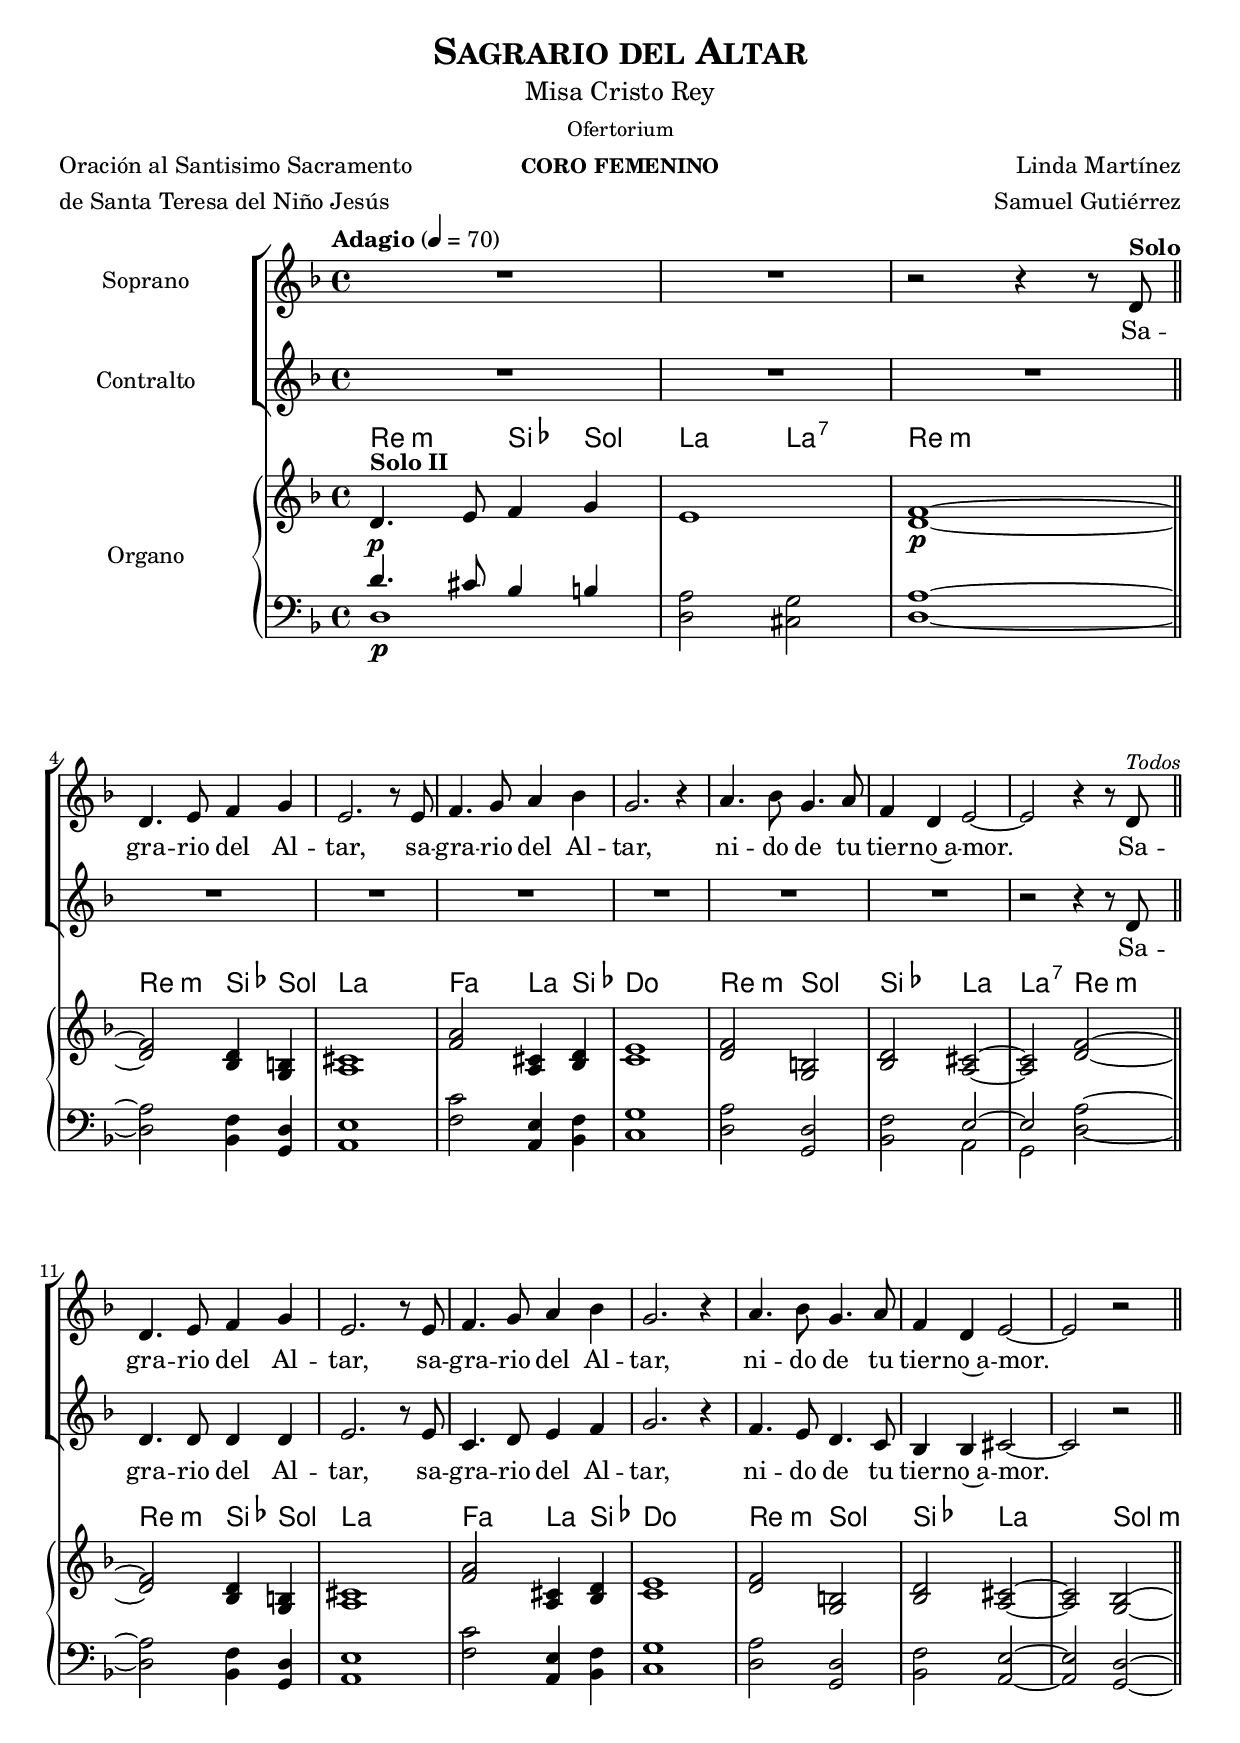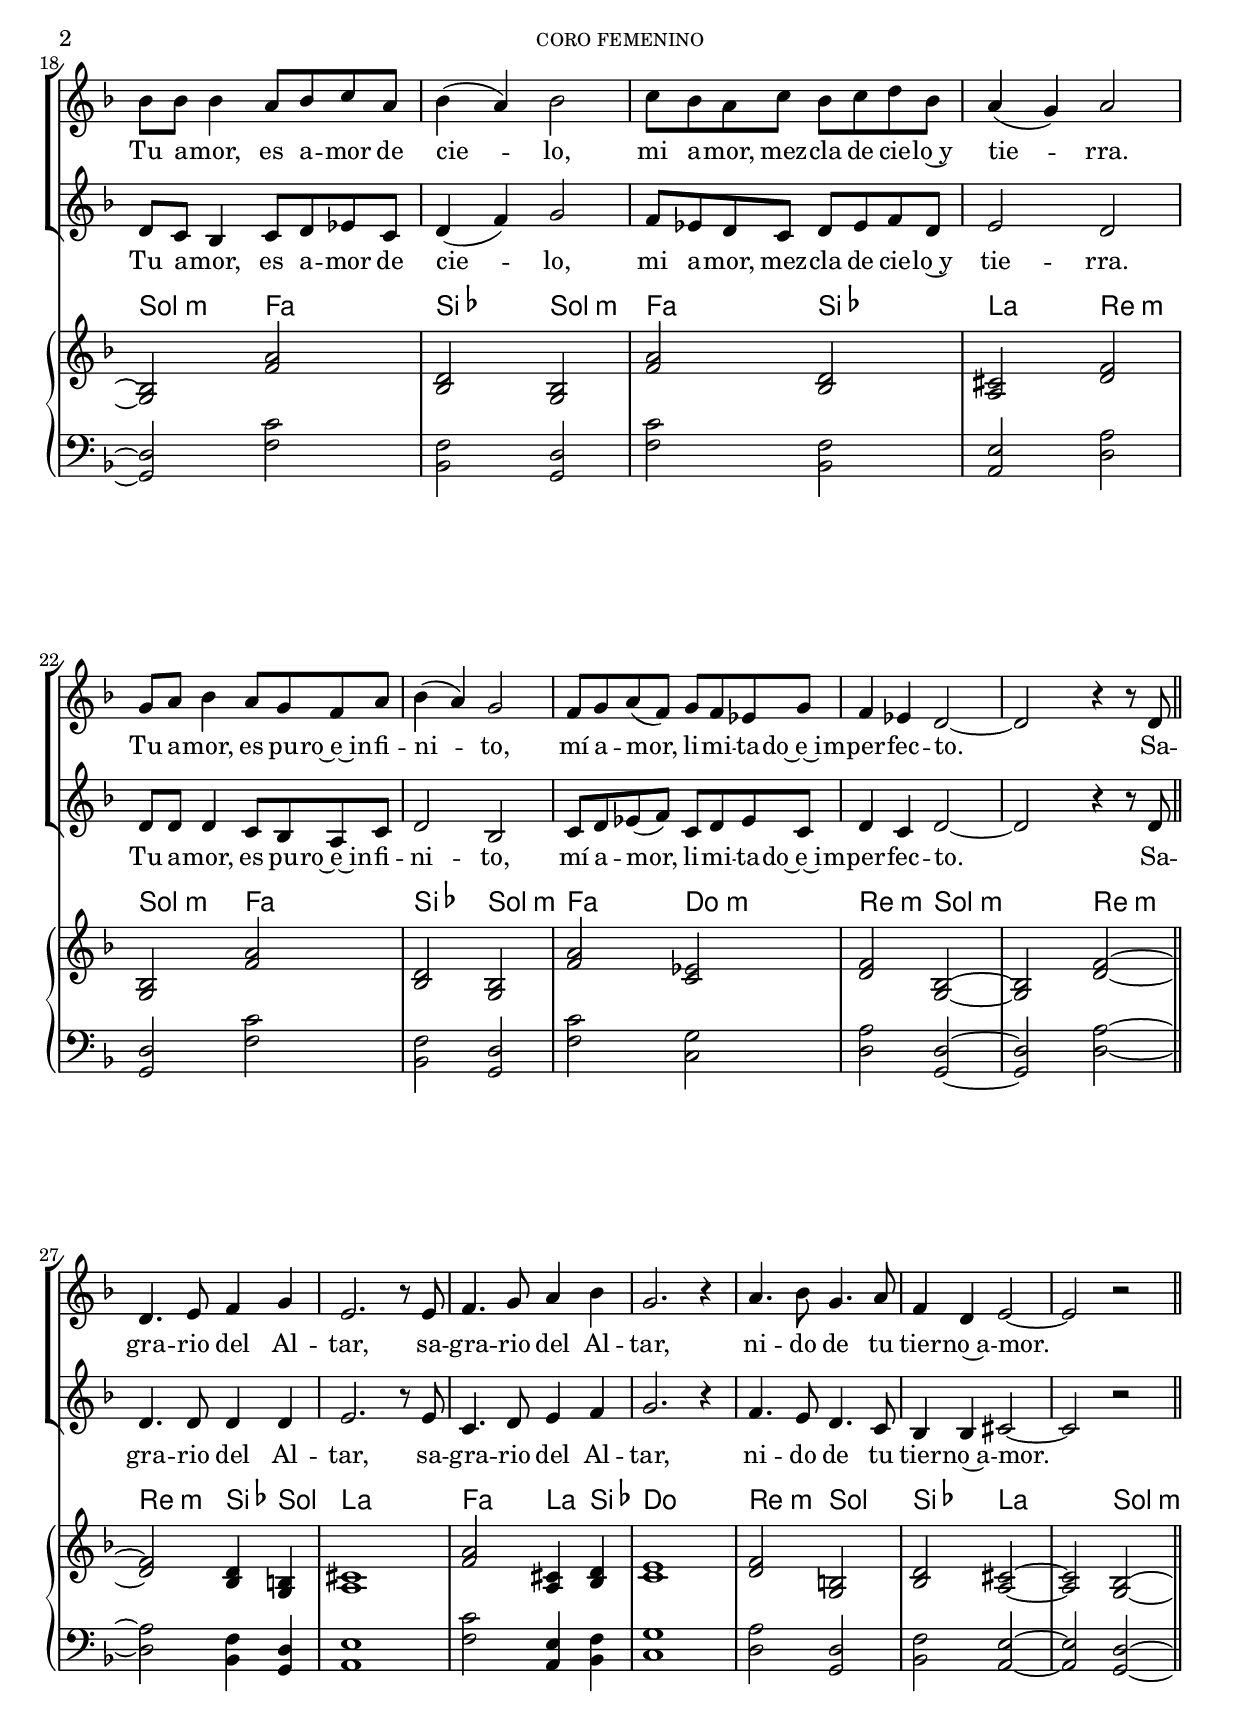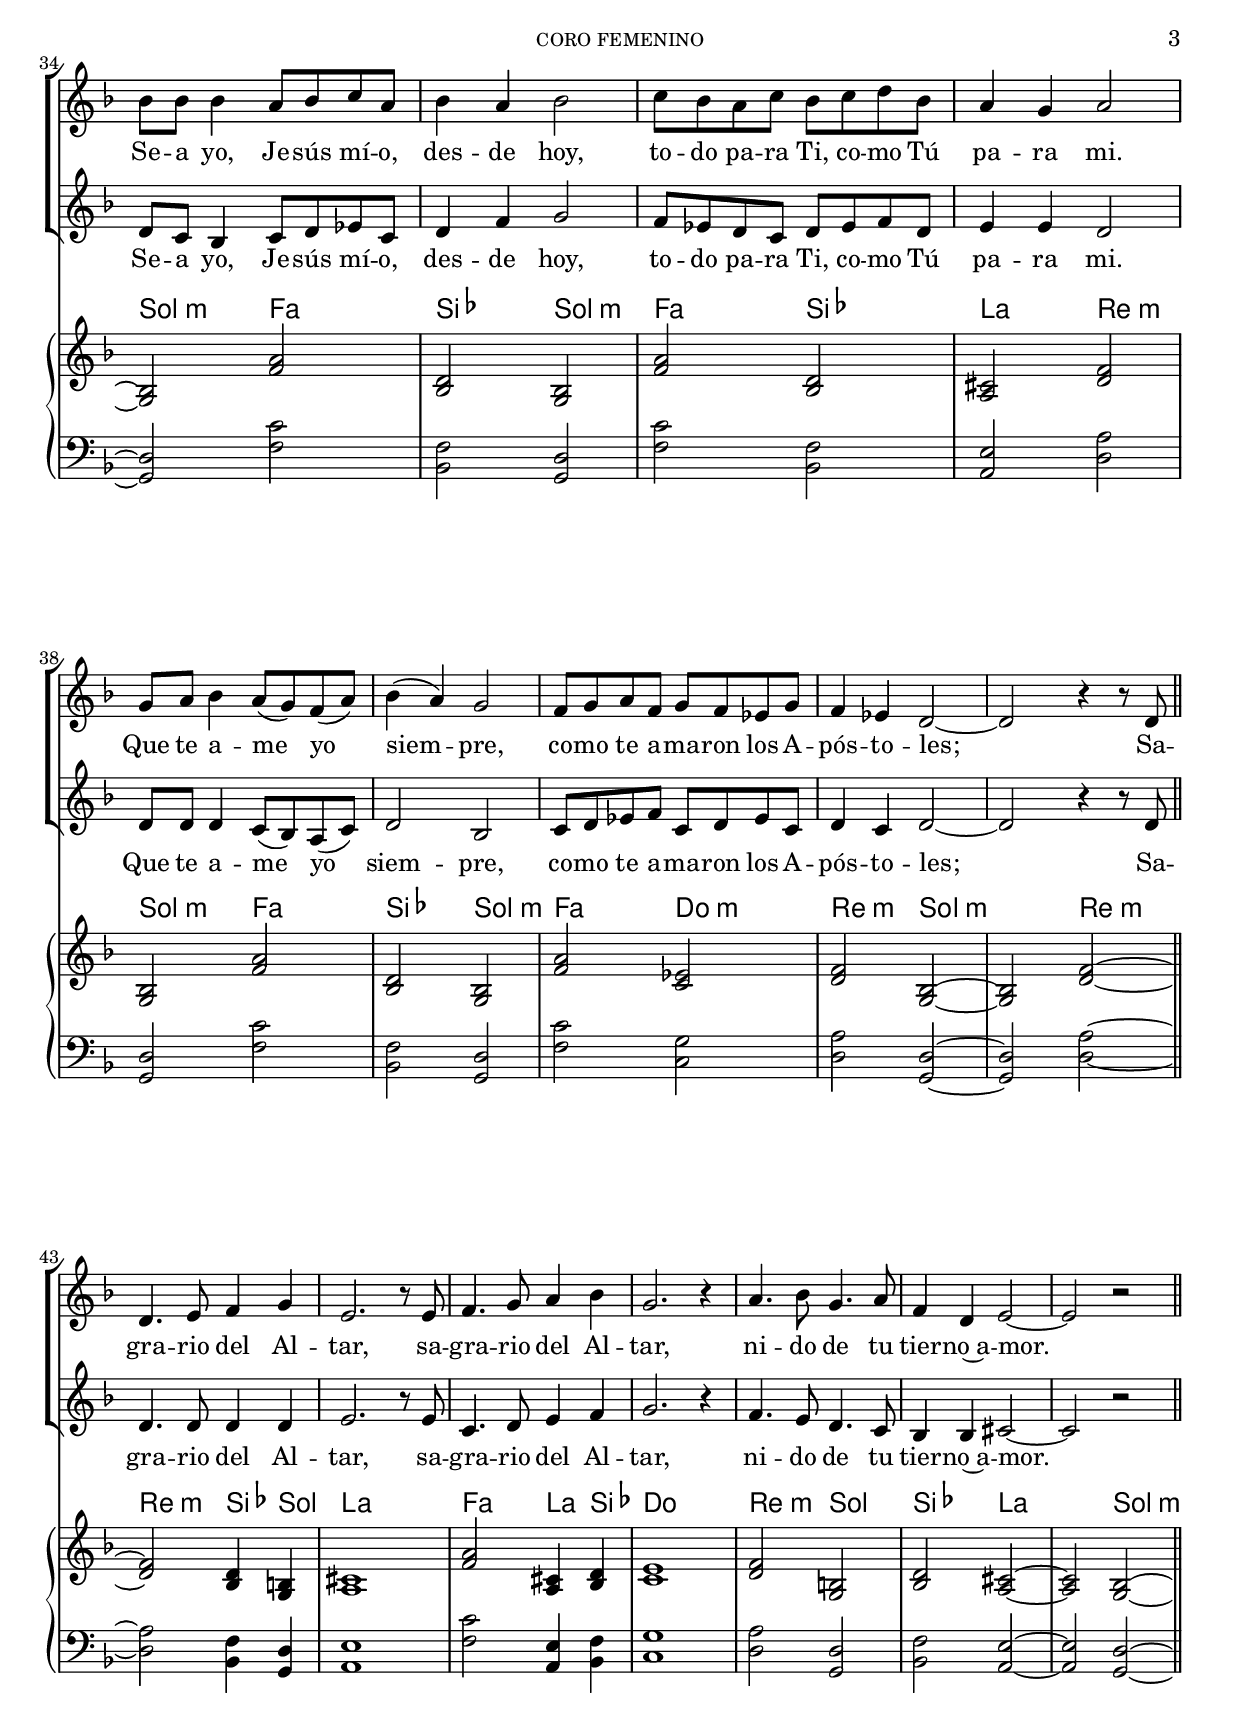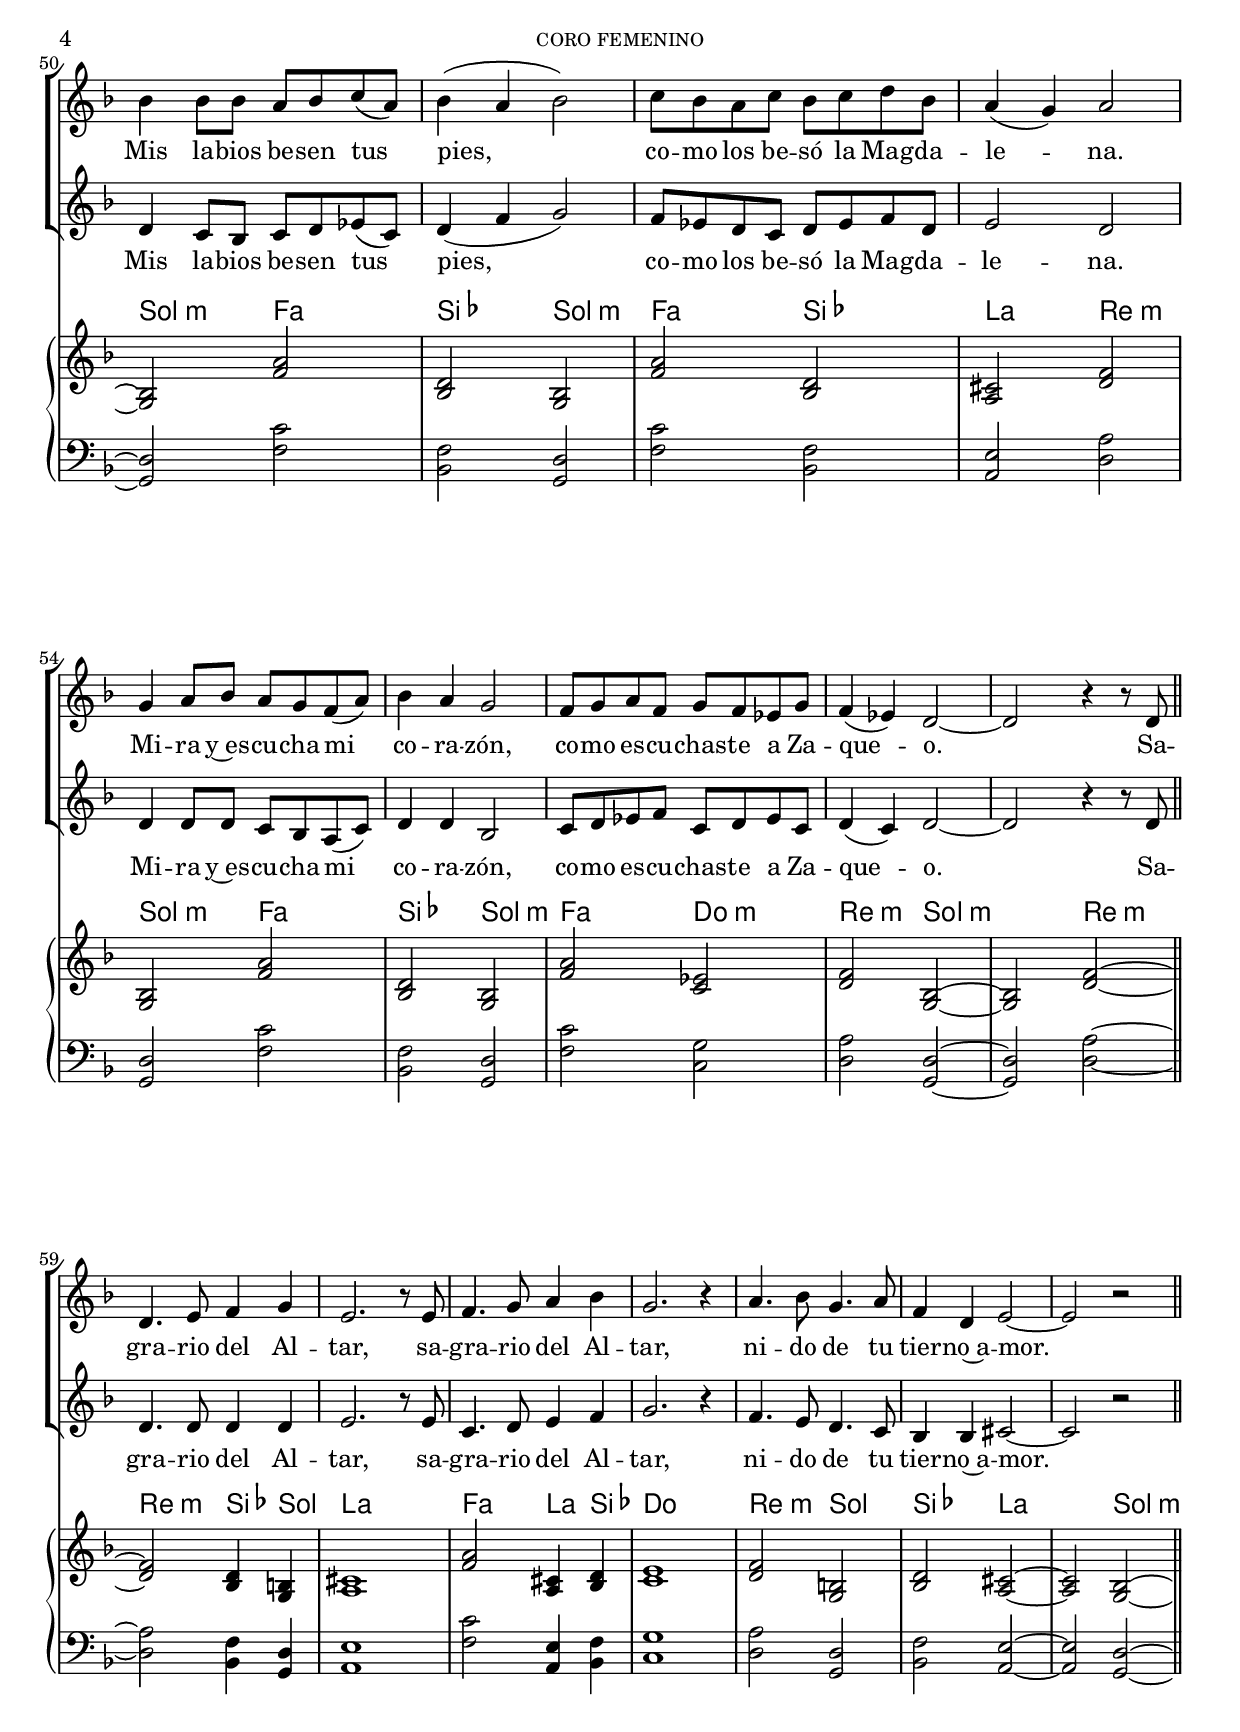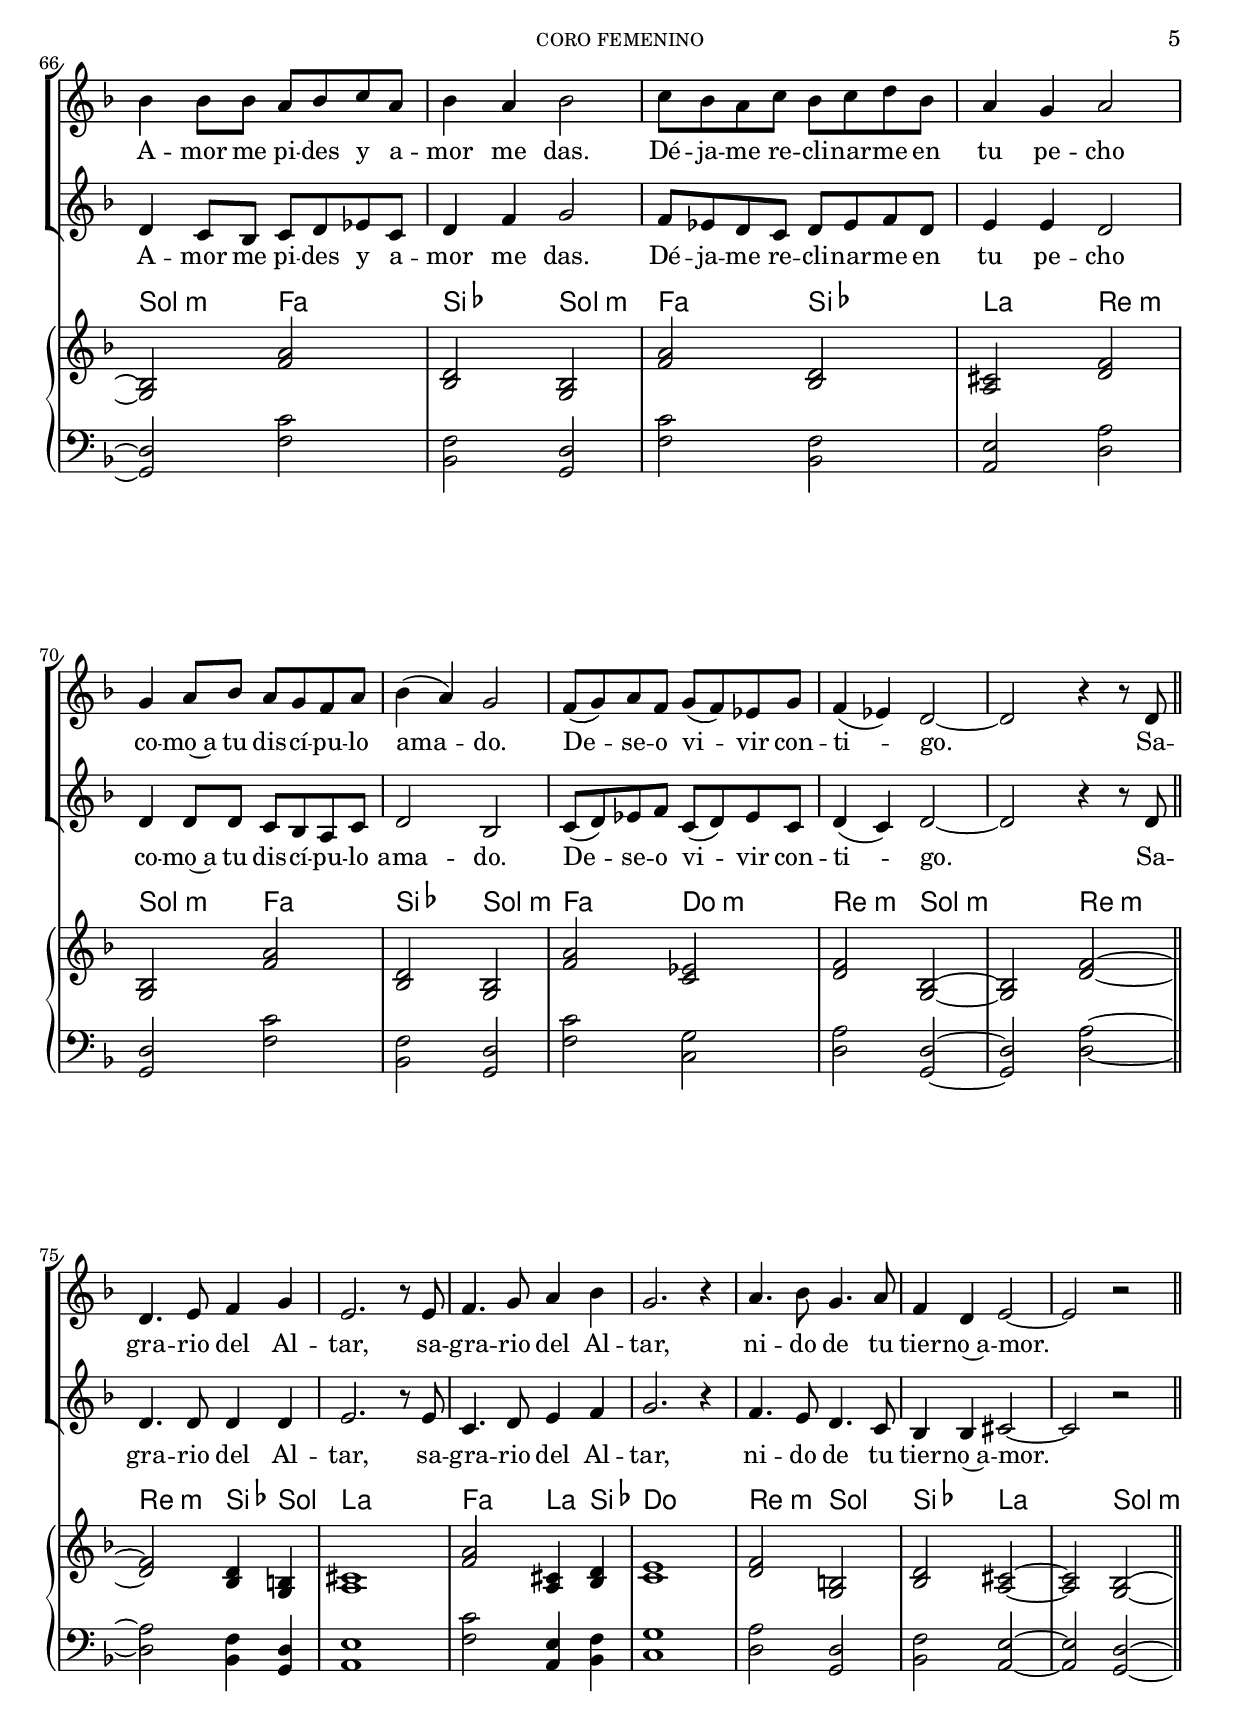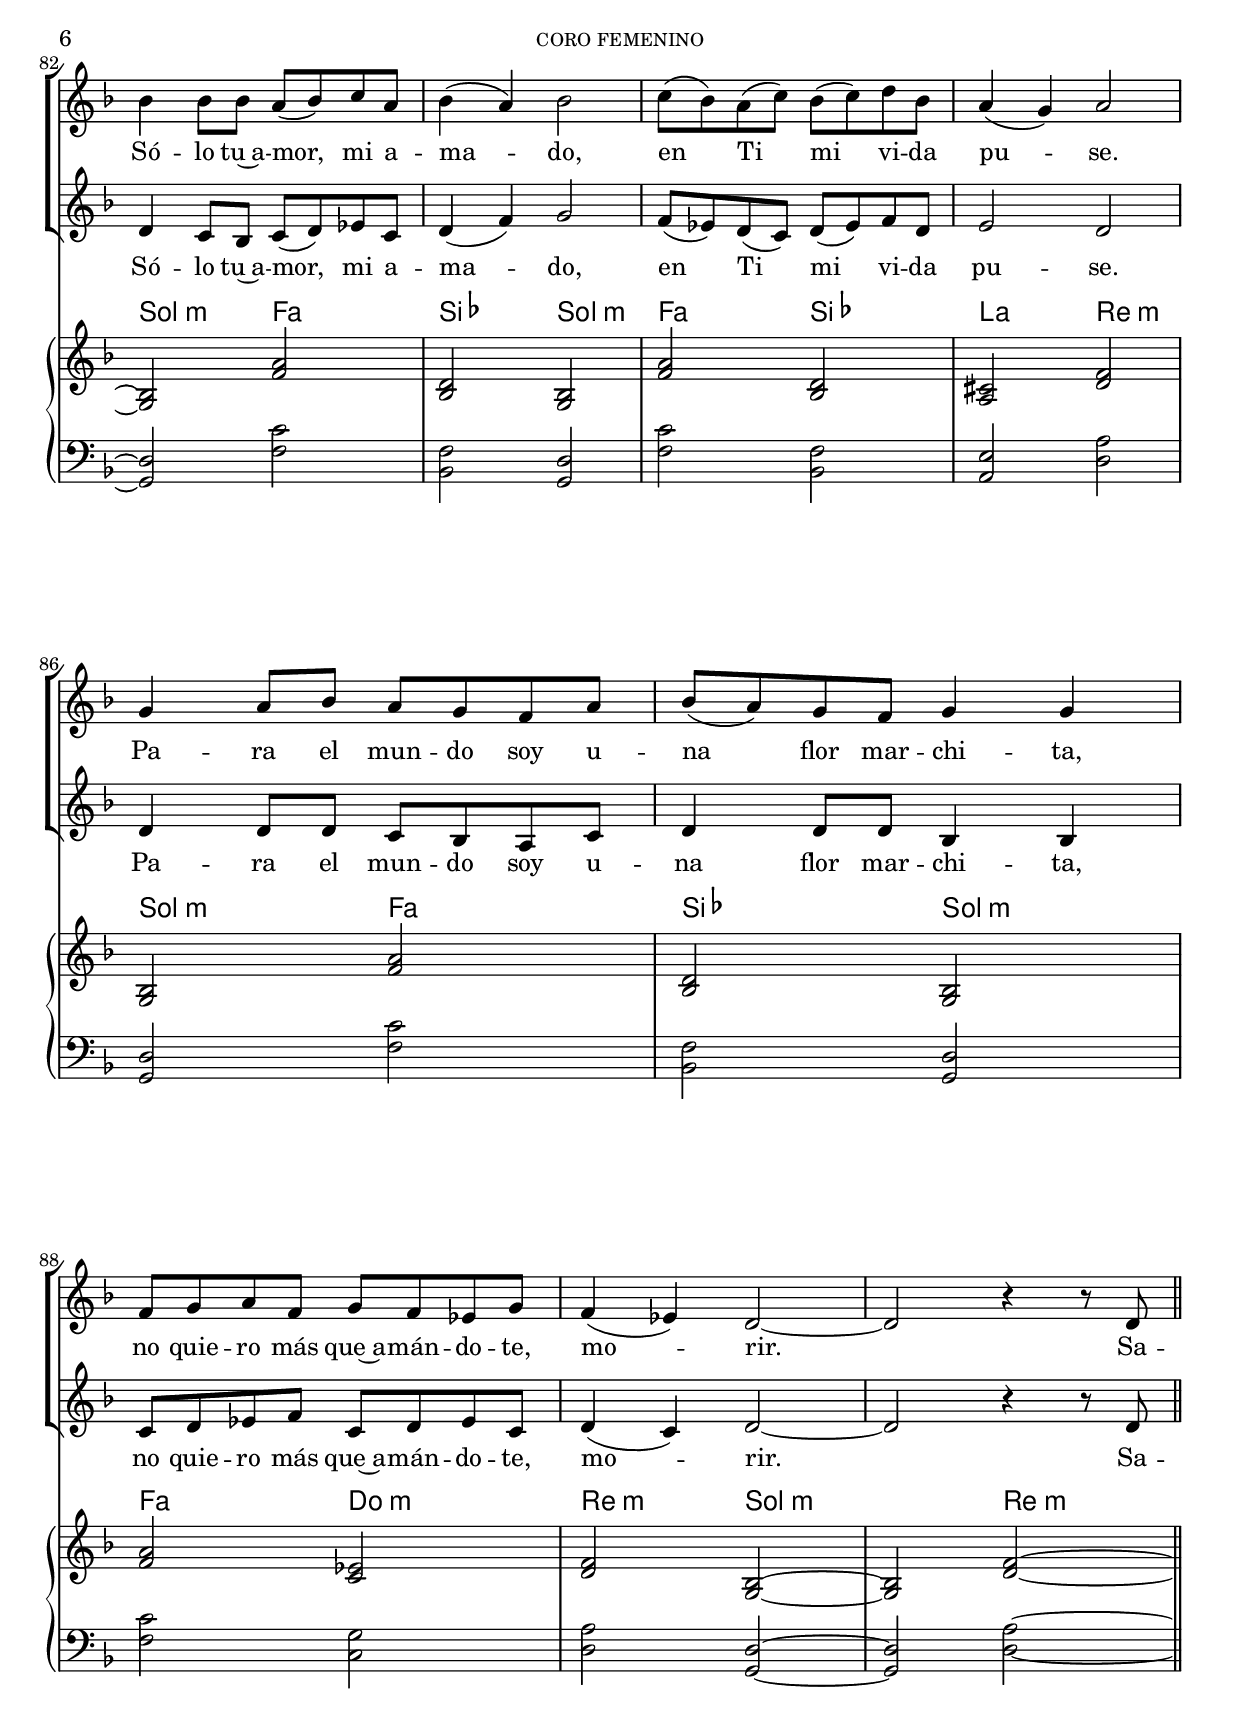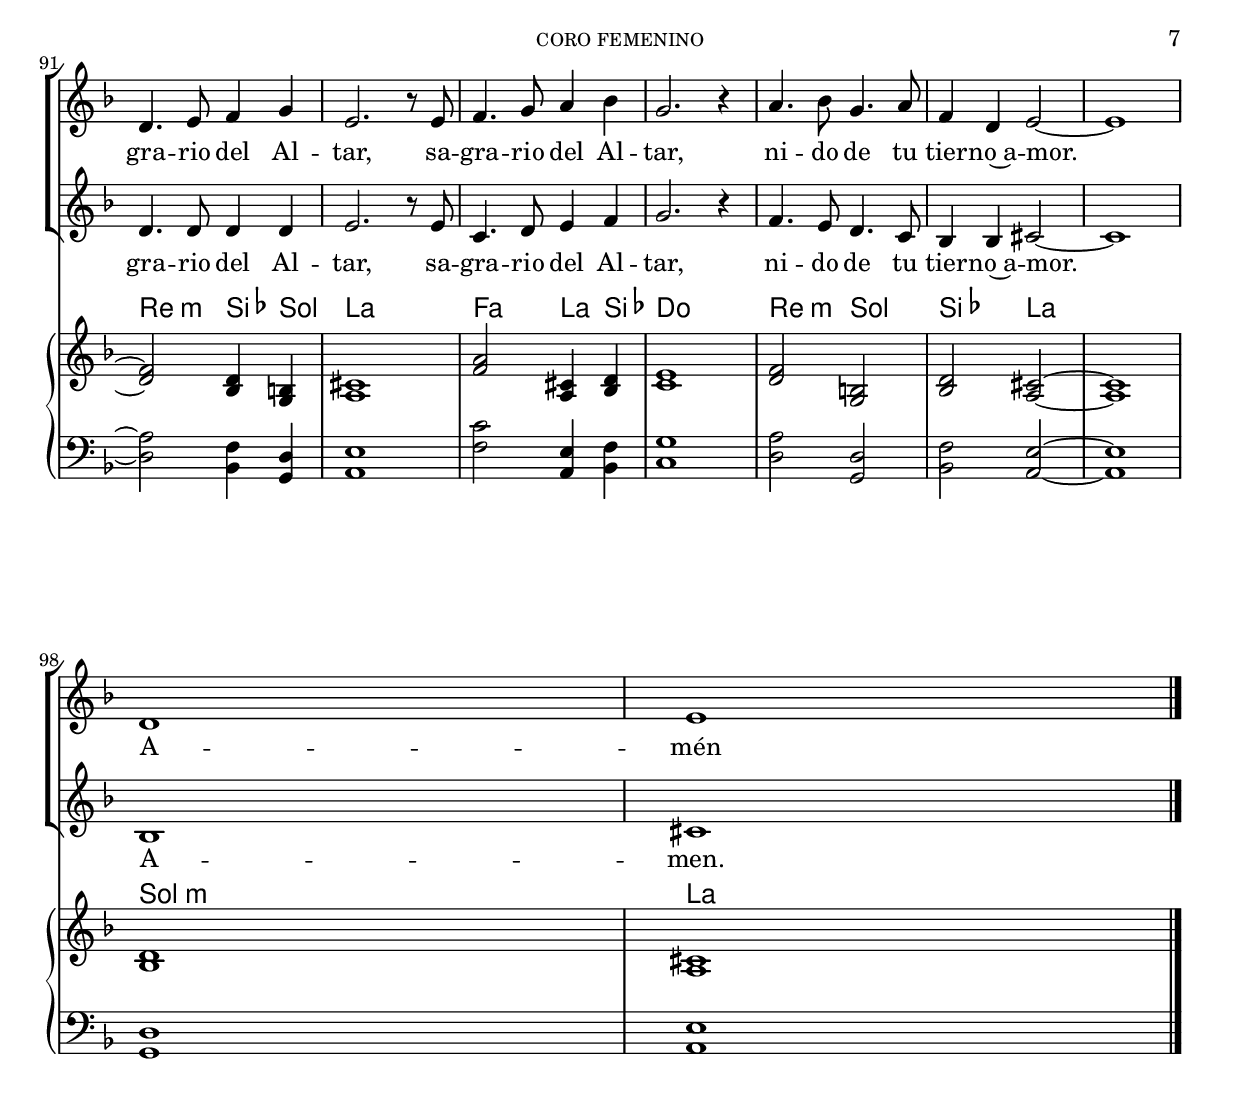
%  Sagrario del altar - Melody inspired by the compositions of Mons Marco Frisina
%  Music and accompaniment by serachsam

\language "espanol"
\version "2.23.2"

% --- Global parameters
particle = 0
jump = \break

% --- Includes

title = "Sagrario del Altar"
subtitle = "Misa Cristo Rey"
subsubtitle = "Ofertorium"
poet = "Oración al Santisimo Sacramento"
plus = "de Santa Teresa del Niño Jesús"
autor = "Linda Martínez"
arranger = "Samuel Gutiérrez"
other = ""
dedication = \markup { \small "" }
papper = "letter"
size = 20

global = {
  \tempo "Adagio" 4 = 70
  \key re \minor
  \time 4/4
  \skip 1*3
  \bar "||" % 3
  \skip 1*7
  \bar "||" % 10
  \skip 1*7
  \bar "||" % 17
  \skip 1*9
  \bar "||" % 26
  \skip 1*7
  \bar "||" % 33
  \skip 1*9
  \bar "||" % 42
  \skip 1*7
  \bar "||" % 49
  \skip 1*9
  \bar "||" % 58
  \skip 1*7
  \bar "||" % 65
  \skip 1*9
  \bar "||" % 74
  \skip 1*7
  \bar "||" % 81
  \skip 1*9
  \bar "||" % 90
  \skip 1*9
  \bar "|." % 97
}

soprano_music = \relative do' {
  \compressEmptyMeasures
  \dynamicUp

  R1*2 |
  r2 r4 r8 re^\markup{ \bold "Solo" } | #(if (= particle 1) jump "") % 3
  re4. mi8 fa4 sol |
  mi2. r8 mi |
  fa4. sol8 la4 sib |
  sol2. r4 |
  la4. sib8 sol4. la8 |
  fa4 re mi2~ |
  mi2 r4 r8 re^\markup{ \italic \small "Todos" } | #(if (= particle 1) jump "") % 10
  re4. mi8 fa4 sol |
  mi2. r8 mi |
  fa4. sol8 la4 sib |
  sol2. r4 |
  la4. sib8 sol4. la8 |
  fa4 re mi2~ |
  mi2 r | #(if (= particle 1) jump "") % 17
  sib'8 sib sib4 la8 sib do8 la |
  sib4( la) sib2 |
  do8 sib la do sib do re sib |
  la4( sol) la2 | #(if (= particle 1) jump "") % 21
  sol8 la sib4 la8 sol fa8 la |
  sib4( la) sol2 |
  fa8 sol la( fa) sol8 fa mib sol |
  fa4 mib re2~ |
  re2 r4 r8 re | #(if (= particle 1) jump "") % 26
  re4. mi8 fa4 sol |
  mi2. r8 mi |
  fa4. sol8 la4 sib |
  sol2. r4 |
  la4. sib8 sol4. la8 |
  fa4 re mi2~ |
  mi2 r | #(if (= particle 1) jump "") % 33
  sib'8 sib sib4 la8 sib do8 la |
  sib4 la sib2 |
  do8 sib la do sib do re sib |
  la4 sol la2 | #(if (= particle 1) jump "") % 37
  sol8 la sib4 la8( sol) fa8( la) |
  sib4( la) sol2 |
  fa8 sol la fa sol8 fa mib sol |
  fa4 mib re2~ |
  re2 r4 r8 re | #(if (= particle 1) jump "") % 42
  re4. mi8 fa4 sol |
  mi2. r8 mi |
  fa4. sol8 la4 sib |
  sol2. r4 |
  la4. sib8 sol4. la8 |
  fa4 re mi2~ |
  mi2 r | #(if (= particle 1) jump "") % 49
  sib'4 sib8 sib la8 sib do8( la) |
  sib4( la sib2) |
  do8 sib la do sib do re sib |
  la4( sol) la2 | #(if (= particle 1) jump "") % 53
  sol4 la8 sib la8 sol fa8( la) |
  sib4 la sol2 |
  fa8 sol la fa sol8 fa mib sol |
  fa4( mib) re2~ |
  re2 r4 r8 re | #(if (= particle 1) jump "") % 58
  re4. mi8 fa4 sol |
  mi2. r8 mi |
  fa4. sol8 la4 sib |
  sol2. r4 |
  la4. sib8 sol4. la8 |
  fa4 re mi2~ |
  mi2 r | #(if (= particle 1) jump "") % 65
  sib'4 sib8 sib la8 sib do8 la |
  sib4 la sib2 |
  do8 sib la do sib do re sib |
  la4 sol la2 | #(if (= particle 1) jump "") % 69
  sol4 la8 sib la8 sol fa8 la |
  sib4( la) sol2 |
  fa8( sol) la fa sol8( fa) mib sol |
  fa4( mib) re2~ |
  re2 r4 r8 re | #(if (= particle 1) jump "") % 74
  re4. mi8 fa4 sol |
  mi2. r8 mi |
  fa4. sol8 la4 sib |
  sol2. r4 |
  la4. sib8 sol4. la8 |
  fa4 re mi2~ |
  mi2 r | #(if (= particle 1) jump "") % 81
  sib'4 sib8 sib la8( sib) do8 la |
  sib4( la) sib2 |
  do8( sib) la( do) sib8( do) re sib |
  la4( sol) la2 | #(if (= particle 1) jump "") % 85
  sol4 la8 sib la8 sol fa8 la |
  sib8( la) sol fa sol4 sol |
  fa8 sol la fa sol8 fa mib sol |
  fa4( mib) re2~ |
  re2 r4 r8 re | #(if (= particle 1) jump "") % 90
  re4. mi8 fa4 sol |
  mi2. r8 mi |
  fa4. sol8 la4 sib |
  sol2. r4 |
  la4. sib8 sol4. la8 |
  fa4 re mi2~ |
  mi1 | #(if (= particle 1) jump "") % 96
  re1 |
  mi1 | % 98
}

soprano_lyrics = \lyricmode {
    Sa -- gra -- rio del Al -- tar,
    sa -- gra -- rio del Al -- tar,
    ni -- do de tu tier -- no~a -- mor.

    Sa -- gra -- rio del Al -- tar,
    sa -- gra -- rio del Al -- tar,
    ni -- do de tu tier -- no~a -- mor.

    Tu a -- mor, es a -- mor de cie -- lo,
    mi a -- mor, mez -- cla de cie -- lo~y tie -- rra.
    Tu a -- mor, es pu -- ro~e~in -- fi -- ni -- to,
    mí a -- mor, li -- mi -- ta -- do~e~im -- per -- fec -- to.

    Sa -- gra -- rio del Al -- tar,
    sa -- gra -- rio del Al -- tar,
    ni -- do de tu tier -- no~a -- mor.

    Se -- a yo, Je -- sús mí -- o, des -- de hoy,
    to -- do pa -- ra Ti, co -- mo Tú pa -- ra mi.
    Que te a -- me yo siem -- pre,
    co -- mo te a -- ma -- ron los A -- pós -- to -- les;

    Sa -- gra -- rio del Al -- tar,
    sa -- gra -- rio del Al -- tar,
    ni -- do de tu tier -- no~a -- mor.

    Mis la -- bios be -- sen tus pies,
    co -- mo los be -- só la Mag -- da -- le -- na.
    Mi -- ra y~es -- cu -- cha mi co -- ra -- zón,
    co -- mo es -- cu -- chas -- te a Za -- que -- o.

    Sa -- gra -- rio del Al -- tar,
    sa -- gra -- rio del Al -- tar,
    ni -- do de tu tier -- no~a -- mor.

    A -- mor me pi -- des y a -- mor me das.
    Dé -- ja -- me re -- cli -- nar -- me en tu pe -- cho
    co -- mo~a tu dis -- cí -- pu -- lo ama -- do.
    De -- se -- o vi -- vir con -- ti -- go.

    Sa -- gra -- rio del Al -- tar,
    sa -- gra -- rio del Al -- tar,
    ni -- do de tu tier -- no~a -- mor.

    Só -- lo tu~a -- mor, mi a -- ma -- do,
    en Ti mi vi -- da pu -- se.
    Pa -- ra el mun -- do soy u -- na flor mar -- chi -- ta,
    no quie -- ro más que~a -- mán -- do -- te, mo -- rir.

    Sa -- gra -- rio del Al -- tar,
    sa -- gra -- rio del Al -- tar,
    ni -- do de tu tier -- no~a -- mor.
    
    A -- mén
}

alto_music = \relative do' {
  \compressEmptyMeasures
  \dynamicUp

  R1*3 |
  R1*6 |
  r2 r4 r8 re | #(if (= particle 1) jump "") % 10
  re4. re8 re4 re |
  mi2. r8 mi8 |
  do4. re8 mi4 fa |
  sol2. r4 |
  fa4. mi8 re4. do8 |
  sib4 sib dos2~ |
  dos2 r | #(if (= particle 1) jump "") % 17
  re8 do sib4 do8 re mib do |
  re4( fa) sol2 |
  fa8 mib re do re mib fa re |
  mi2 re | #(if (= particle 1) jump "") % 21
  re8 re re4 do8 sib la do |
  re2 sib |
  do8 re mib( fa) do re mib do |
  re4 do re2~ |
  re2 r4 r8 re | #(if (= particle 1) jump "") % 26
  re4. re8 re4 re |
  mi2. r8 mi8 |
  do4. re8 mi4 fa |
  sol2. r4 |
  fa4. mi8 re4. do8 |
  sib4 sib dos2~ |
  dos2 r | #(if (= particle 1) jump "") % 31
  re8 do sib4 do8 re mib do |
  re4 fa sol2 |
  fa8 mib re do re mib fa re |
  mi4 mi re2 | #(if (= particle 1) jump "") % 37
  re8 re re4 do8( sib) la( do) |
  re2 sib |
  do8 re mib fa do re mib do |
  re4 do re2~ |
  re2 r4 r8 re | #(if (= particle 1) jump "") % 42
  re4. re8 re4 re |
  mi2. r8 mi8 |
  do4. re8 mi4 fa |
  sol2. r4 |
  fa4. mi8 re4. do8 |
  sib4 sib dos2~ |
  dos2 r | #(if (= particle 1) jump "") % 49
  re4 do8 sib do8 re mib( do) |
  re4( fa sol2) |
  fa8 mib re do re mib fa re |
  mi2 re | #(if (= particle 1) jump "") % 53
  re4 re8 re do8 sib la( do) |
  re4 re sib2 |
  do8 re mib fa do re mib do |
  re4( do) re2~ |
  re2 r4 r8 re | #(if (= particle 1) jump "") % 58
  re4. re8 re4 re |
  mi2. r8 mi8 |
  do4. re8 mi4 fa |
  sol2. r4 |
  fa4. mi8 re4. do8 |
  sib4 sib dos2~ |
  dos2 r | #(if (= particle 1) jump "") % 65
  re4 do8 sib do8 re mib do |
  re4 fa sol2 |
  fa8 mib re do re mib fa re |
  mi4 mi re2 | #(if (= particle 1) jump "") % 69
  re4 re8 re do8 sib la do |
  re2 sib |
  do8( re) mib fa do( re) mib do |
  re4( do) re2~ |
  re2 r4 r8 re | #(if (= particle 1) jump "") % 74
  re4. re8 re4 re |
  mi2. r8 mi8 |
  do4. re8 mi4 fa |
  sol2. r4 |
  fa4. mi8 re4. do8 |
  sib4 sib dos2~ |
  dos2 r | #(if (= particle 1) jump "") % 81
  re4 do8 sib do8( re) mib do |
  re4( fa) sol2 |
  fa8( mib) re( do) re8( mib) fa re |
  mi2 re | #(if (= particle 1) jump "") % 85
  re4 re8 re do8 sib la do |
  re4 re8 re sib4 sib |
  do8 re mib fa do re mib do |
  re4( do) re2~ |
  re2 r4 r8 re | #(if (= particle 1) jump "") % 90
  re4. re8 re4 re |
  mi2. r8 mi8 |
  do4. re8 mi4 fa |
  sol2. r4 |
  fa4. mi8 re4. do8 |
  sib4 sib dos2~ |
  dos1 | #(if (= particle 1) jump "") % 97
  sib1 |
  dos1 | % 99
}

alto_lyrics = \lyricmode {
    Sa -- gra -- rio del Al -- tar,
    sa -- gra -- rio del Al -- tar,
    ni -- do de tu tier -- no~a -- mor.

    Tu a -- mor, es a -- mor de cie -- lo,
    mi a -- mor, mez -- cla de cie -- lo~y tie -- rra.
    Tu a -- mor, es pu -- ro~e~in -- fi -- ni -- to,
    mí a -- mor, li -- mi -- ta -- do~e~im -- per -- fec -- to.

    Sa -- gra -- rio del Al -- tar,
    sa -- gra -- rio del Al -- tar,
    ni -- do de tu tier -- no~a -- mor.

    Se -- a yo, Je -- sús mí -- o, des -- de hoy,
    to -- do pa -- ra Ti, co -- mo Tú pa -- ra mi.
    Que te a -- me yo siem -- pre,
    co -- mo te a -- ma -- ron los A -- pós -- to -- les;

    Sa -- gra -- rio del Al -- tar,
    sa -- gra -- rio del Al -- tar,
    ni -- do de tu tier -- no~a -- mor.

    Mis la -- bios be -- sen tus pies,
    co -- mo los be -- só la Mag -- da -- le -- na.
    Mi -- ra y~es -- cu -- cha mi co -- ra -- zón,
    co -- mo es -- cu -- chas -- te a Za -- que -- o.

    Sa -- gra -- rio del Al -- tar,
    sa -- gra -- rio del Al -- tar,
    ni -- do de tu tier -- no~a -- mor.

    A -- mor me pi -- des y a -- mor me das.
    Dé -- ja -- me re -- cli -- nar -- me en tu pe -- cho
    co -- mo~a tu dis -- cí -- pu -- lo ama -- do.
    De -- se -- o vi -- vir con -- ti -- go.

    Sa -- gra -- rio del Al -- tar,
    sa -- gra -- rio del Al -- tar,
    ni -- do de tu tier -- no~a -- mor.

    Só -- lo tu~a -- mor, mi a -- ma -- do,
    en Ti mi vi -- da pu -- se.
    Pa -- ra el mun -- do soy u -- na flor mar -- chi -- ta,
    no quie -- ro más que~a -- mán -- do -- te, mo -- rir.

    Sa -- gra -- rio del Al -- tar,
    sa -- gra -- rio del Al -- tar,
    ni -- do de tu tier -- no~a -- mor.
    
    A -- men.
}

harmonies = \new ChordNames {
  \set ChordNames.midiInstrument = "string ensemble 2"
  \set ChordNames.midiMaximumVolume = #0
  \set chordChanges = ##t
  \chordmode {
    \italianChords

    re2:m sib4 sol4 |
    la2 la2:7 |
    re1:m |
    re2:m sib4 sol |
    la1|
    fa2 la4 sib4 |
    do1 |
    re2:m sol2 |
    sib2 la2 |
    la2:7 re2:m |
    re2:m sib4 sol |
    la1 |
    fa2 la4 sib4 |
    do1 |
    re2:m sol2 |
    sib2 la1 sol2:m |
    sol2:m fa2 |
    sib2 sol2:m |
    fa2 sib2 |
    la2 re2:m |
    sol2:m fa2 |
    sib2 sol2:m |
    fa2 do2:m |
    re2:m sol2:m |
    sol2:m re2:m |
    re2:m sib4 sol |
    la1 |
    fa2 la4 sib4 |
    do1 |
    re2:m sol2 |
    sib2 la2 |
    la2 sol2:m |
    sol2:m fa2 |
    sib2 sol2:m |
    fa2 sib2 |
    la2 re2:m |
    sol2:m fa2 |
    sib2 sol2:m |
    fa2 do2:m |
    re2:m sol2:m |
    sol2:m re2:m |
    re2:m sib4 sol |
    la1 |
    fa2 la4 sib4 |
    do1 |
    re2:m sol2 |
    sib2 la2 |
    la2 sol2:m |
    sol2:m fa2 |
    sib2 sol2:m |
    fa2 sib2 |
    la2 re2:m |
    sol2:m fa2 |
    sib2 sol2:m |
    fa2 do2:m |
    re2:m sol2:m |
    sol2:m re2:m |
    re2:m sib4 sol |
    la1 |
    fa2 la4 sib4 |
    do1 |
    re2:m sol2 |
    sib2 la2 |
    la2 sol2:m |
    sol2:m fa2 |
    sib2 sol2:m |
    fa2 sib2 |
    la2 re2:m |
    sol2:m fa2 |
    sib2 sol2:m |
    fa2 do2:m |
    re2:m sol2:m |
    sol2:m re2:m |
    re2:m sib4 sol |
    la1 |
    fa2 la4 sib4 |
    do1 |
    re2:m sol2 |
    sib2 la2 |
    la2 sol2:m |
    sol2:m fa2 |
    sib2 sol2:m |
    fa2 sib2 |
    la2 re2:m |
    sol2:m fa2 |
    sib2 sol2:m |
    fa2 do2:m |
    re2:m sol2:m |
    sol2:m re2:m |
    re2:m sib4 sol |
    la1 |
    fa2 la4 sib4 |
    do1 |
    re2:m sol2 |
    sib2 la2 |
    la1 |
    sol1:m |
    la1 |
  }
}

notes_soproano = \relative do' {
    R1*2 |
    fa1\p~ |
    fa2 re4 si |
    dos1 |
    la'2 dos,4 re |
    mi1 |
    fa2 si, |
    re2 dos~ |
    dos2 fa~ |
    fa2 re4 si |
    dos1 |
    la'2 dos,4 re |
    mi1 |
    fa2 si, |
    re2 dos~ |
    dos2 sib~ |
    sib2 la'2 |
    re,2 sib |
    la'2 re, |
    dos2 fa |
    sib,2 la'2 |
    re,2 sib |
    la'2 mib |
    fa2 sib,~ |
    sib2 fa'~ |
    fa2 re4 si |
    dos1 |
    la'2 dos,4 re |
    mi1 |
    fa2 si, |
    re2 dos~ |
    dos2 sib~ |
    sib2 la'2 |
    re,2 sib |
    la'2 re, |
    dos2 fa |
    sib,2 la'2 |
    re,2 sib |
    la'2 mib |
    fa2 sib,~ |
    sib2 fa'~ |
    fa2 re4 si |
    dos1 |
    la'2 dos,4 re |
    mi1 |
    fa2 si, |
    re2 dos~ |
    dos2 sib~ |
    sib2 la'2 |
    re,2 sib |
    la'2 re, |
    dos2 fa |
    sib,2 la'2 |
    re,2 sib |
    la'2 mib |
    fa2 sib,~ |
    sib2 fa'~ |
    fa2 re4 si |
    dos1 |
    la'2 dos,4 re |
    mi1 |
    fa2 si, |
    re2 dos~ |
    dos2 sib~ |
    sib2 la'2 |
    re,2 sib |
    la'2 re, |
    dos2 fa |
    sib,2 la'2 |
    re,2 sib |
    la'2 mib |
    fa2 sib,~ |
    sib2 fa'~ |
    fa2 re4 si |
    dos1 |
    la'2 dos,4 re |
    mi1 |
    fa2 si, |
    re2 dos~ |
    dos2 sib~ |
    sib2 la'2 |
    re,2 sib |
    la'2 re, |
    dos2 fa |
    sib,2 la'2 |
    re,2 sib |
    la'2 mib |
    fa2 sib,~ |
    sib2 fa'~ |
    fa2 re4 si |
    dos1 |
    la'2 dos,4 re |
    mi1 |
    fa2 si, |
    re2 dos~ |
    dos1 |
    re1 |
    dos1 |
}

notes_alto = \relative do' {
    re4. mi8 fa4 sol |
    mi1 |
    re1\p~ | #(if (= particle 1) "" jump) % 3
    re2 sib4 sol |
    la1 |
    fa'2 la,4 sib |
    do1 |
    re2 sol, |
    sib2 la~ |
    la2 re~ | #(if (= particle 1) "" jump) % 10
    re2 sib4 sol |
    la1 |
    fa'2 la,4 sib |
    do1 |
    re2 sol, |
    sib2 la~ |
    la2 sol~ | #(if (= particle 1) "" jump) % 17
    sol2 fa' |
    sib,2 sol |
    fa'2 sib, |
    la2 re | #(if (= particle 1) "" jump) % 21
    sol,2 fa' |
    sib,2 sol |
    fa'2 do |
    re2 sol,~ |
    sol2 re'~ | #(if (= particle 1) "" jump) % 26
    re2 sib4 sol |
    la1 |
    fa'2 la,4 sib |
    do1 |
    re2 sol, |
    sib2 la~ |
    la2 sol~ | #(if (= particle 1) "" jump) % 33
    sol2 fa' |
    sib,2 sol |
    fa'2 sib, |
    la2 re | #(if (= particle 1) "" jump) % 37
    sol,2 fa' |
    sib,2 sol |
    fa'2 do |
    re2 sol,~ |
    sol2 re'~ | #(if (= particle 1) "" jump) % 42
    re2 sib4 sol |
    la1 |
    fa'2 la,4 sib |
    do1 |
    re2 sol, |
    sib2 la~ |
    la2 sol~ | #(if (= particle 1) "" jump) % 49
    sol2 fa' |
    sib,2 sol |
    fa'2 sib, |
    la2 re | #(if (= particle 1) "" jump) % 53
    sol,2 fa' |
    sib,2 sol |
    fa'2 do |
    re2 sol,~ |
    sol2 re'~ | #(if (= particle 1) "" jump) % 58
    re2 sib4 sol |
    la1 |
    fa'2 la,4 sib |
    do1 |
    re2 sol, |
    sib2 la~ |
    la2 sol~ | #(if (= particle 1) "" jump) % 65
    sol2 fa' |
    sib,2 sol |
    fa'2 sib, |
    la2 re | #(if (= particle 1) "" jump) % 69
    sol,2 fa' |
    sib,2 sol |
    fa'2 do |
    re2 sol,~ |
    sol2 re'~ | #(if (= particle 1) "" jump) % 74
    re2 sib4 sol |
    la1 |
    fa'2 la,4 sib |
    do1 |
    re2 sol, |
    sib2 la~ |
    la2 sol~ | #(if (= particle 1) "" jump) % 81
    sol2 fa' |
    sib,2 sol |
    fa'2 sib, |
    la2 re | #(if (= particle 1) "" jump) % 85
    sol,2 fa' |
    sib,2 sol |
    fa'2 do |
    re2 sol,~ |
    sol2 re'~ | #(if (= particle 1) "" jump) % 90
    re2 sib4 sol |
    la1 |
    fa'2 la,4 sib |
    do1 |
    re2 sol, |
    sib2 la~ |
    la1 | #(if (= particle 1) "" jump)
    sib1 |
    la1 |
}

notes_tenor = \relative do {
    re'4.\p dos8 sib4 si |
    la2 sol |
    la1~ |
    la2 fa4 re |
    mi1 |
    do'2 mi,4 fa |
    sol1 |
    la2 re, |
    fa2 mi~ |
    mi2 la~	|
    la2 fa4 re |
    mi1 |
    do'2 mi,4 fa |
    sol1 |
    la2 re, |
    fa2 mi~ |
    mi2 re~	|
    re2 do' |
    fa,2 re |
    do'2 fa, |
    mi2 la |
    re,2 do' |
    fa,2 re |
    do'2 sol |
    la2 re,~ |
    re2 la'~ |
    la2 fa4 re |
    mi1 |
    do'2 mi,4 fa |
    sol1 |
    la2 re, |
    fa2 mi~ |
    mi2 re~	|
    re2 do' |
    fa,2 re |
    do'2 fa, |
    mi2 la |
    re,2 do' |
    fa,2 re |
    do'2 sol |
    la2 re,~ |
    re2 la'~ |
    la2 fa4 re |
    mi1 |
    do'2 mi,4 fa |
    sol1 |
    la2 re, |
    fa2 mi~ |
    mi2 re~ |
    re2 do' |
    fa,2 re |
    do'2 fa, |
    mi2 la |
    re,2 do' |
    fa,2 re |
    do'2 sol |
    la2 re,~ |
    re2 la'~ |
    la2 fa4 re |
    mi1 |
    do'2 mi,4 fa |
    sol1 |
    la2 re, |
    fa2 mi~ |
    mi2 re~	|
    re2 do' |
    fa,2 re |
    do'2 fa, |
    mi2 la |
    re,2 do' |
    fa,2 re |
    do'2 sol |
    la2 re,~ |
    re2 la'~ |
    la2 fa4 re |
    mi1 |
    do'2 mi,4 fa |
    sol1 |
    la2 re, |
    fa2 mi~ |
    mi2 re~ |
    re2 do' |
    fa,2 re |
    do'2 fa, |
    mi2 la |
    re,2 do' |
    fa,2 re |
    do'2 sol |
    la2 re,~ |
    re2 la'~ |
    la2 fa4 re |
    mi1 |
    do'2 mi,4 fa |
    sol1 |
    la2 re, |
    fa2 mi~ |
    mi1 |
    re1 |
    mi1 |
}

notes_bass = \relative do {
    re1\p |
    re2 dos |
    re1~ |
    re2 sib4 sol |
    la1 |
    fa'2 la,4 sib |
    do1 |
    re2 sol, |
    sib2 la |
    sol2 re'~ |
    re2 sib4 sol |
    la1 |
    fa'2 la,4 sib |
    do1 |
    re2 sol, |
    sib2 la~ |
    la2 sol~ |
    sol2 fa' |
    sib,2 sol |
    fa'2 sib, |
    la2 re |
    sol,2 fa' |
    sib,2 sol |
    fa'2 do |
    re2 sol,~ |
    sol2 re'~ |
    re2 sib4 sol |
    la1 |
    fa'2 la,4 sib |
    do1 |
    re2 sol, |
    sib2 la~ |
    la2 sol~ |
    sol2 fa' |
    sib,2 sol |
    fa'2 sib, |
    la2 re |
    sol,2 fa' |
    sib,2 sol |
    fa'2 do |
    re2 sol,~ |
    sol2 re'~ |
    re2 sib4 sol |
    la1 |
    fa'2 la,4 sib |
    do1 |
    re2 sol, |
    sib2 la~ |
    la2 sol~ |
    sol2 fa' |
    sib,2 sol |
    fa'2 sib, |
    la2 re |
    sol,2 fa' |
    sib,2 sol |
    fa'2 do	|
    re2 sol,~ |
    sol2 re'~ |
    re2 sib4 sol |
    la1 |
    fa'2 la,4 sib |
    do1 |
    re2 sol, |
    sib2 la~ |
    la2 sol~ |
    sol2 fa' |
    sib,2 sol |
    fa'2 sib, |
    la2 re |
    sol,2 fa' |
    sib,2 sol |
    fa'2 do |
    re2 sol,~ |
    sol2 re'~ |
    re2 sib4 sol |
    la1 |
    fa'2 la,4 sib |
    do1 |
    re2 sol, |
    sib2 la~ |
    la2 sol~ |
    sol2 fa' |
    sib,2 sol |
    fa'2 sib, |
    la2 re |
    sol,2 fa' |
    sib,2 sol |
    fa'2 do |
    re2 sol,~ |
    sol2 re'~ |
    re2 sib4 sol |
    la1 |
    fa'2 la,4 sib |
    do1 |
    re2 sol, |
    sib2 la~ |
    la1 |
    sol1 |
    la1 |
}


% --- Global size
%#(set-global-staff-size 19.8)

% --- Header
\header {
  title = \markup{\smallCaps \title}
  subtitle = \markup{\medium \subtitle}
  subsubtitle = \markup{\medium \subsubtitle}
  instrument = \markup{\caps "coro femenino"}
  poet = \markup{\left-column{\poet \plus}}
  composer = \markup{\right-column {\autor \arranger}}
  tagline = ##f
  breakbefore = ##t
}

% --- Music

% --- Harmony

% --- Sheet
\score {
  <<
    \new ChoirStaff { <<
      \new Staff { <<
        \set Staff.instrumentName = #"Soprano"
        \set Staff.midiInstrument = #"oboe"
        \new Voice = "soprano" { <<\global \soprano_music>> }
        \new Lyrics \lyricsto "soprano" {\soprano_lyrics}
      >> }
      \new Staff { <<
        \set Staff.instrumentName = #"Contralto"
        \set Staff.midiInstrument = #"clarinet"
        \new Voice = "alto" {<<\global \alto_music>>}
        \new Lyrics \lyricsto "alto" {\alto_lyrics}
      >> }
    >> }
    \harmonies
    \new PianoStaff { <<
      \set PianoStaff.instrumentName = #"Organo"
      \new Staff = "sopranoStaff" { <<
        \set Staff.midiInstrument = #"church organ"
        \partCombine
        << \global \notes_soproano >>
        << \global \notes_alto >>
      >> }
      \new Staff { <<
        \set Staff.midiInstrument = #"church organ"
        \clef bass
        \partCombine
        << \global \notes_tenor >>
        << \global \notes_bass >>
      >> }
    >> }
  >>
  \midi { }
  \layout {
    \context {
      \Staff \RemoveEmptyStaves
    }
  }
}

% --- Paper
\paper{
  #(set-default-paper-size "letter")
  indent=3.5\cm
}
